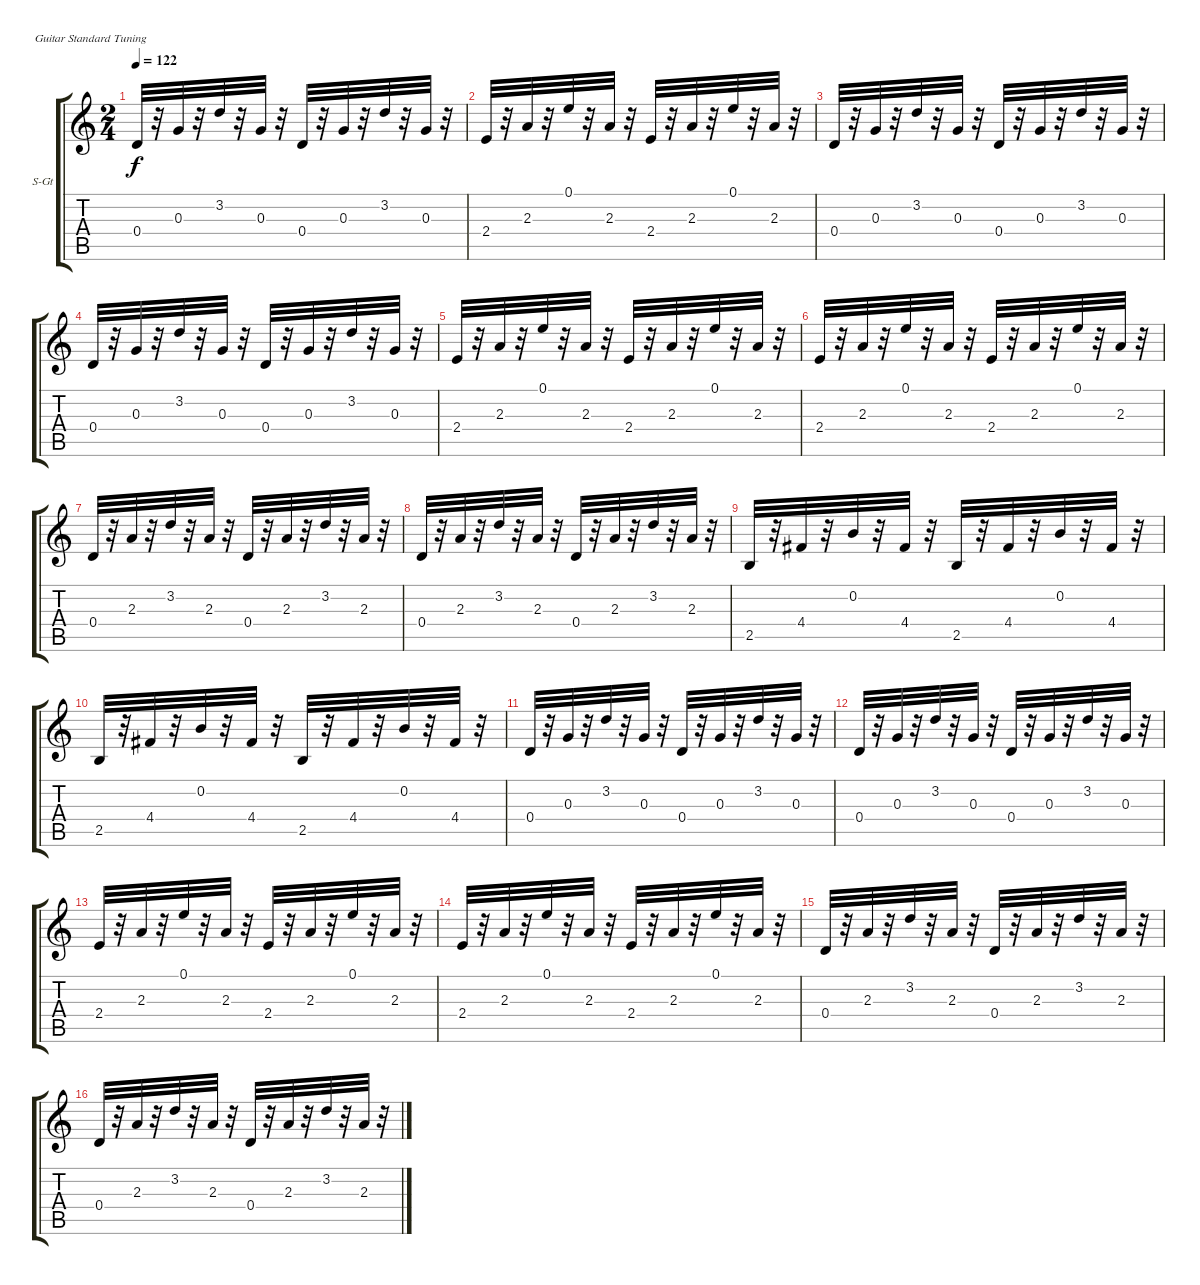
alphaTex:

\bracketExtendMode groupsimilarinstruments
\firstSystemTrackNameOrientation horizontal
\otherSystemsTrackNameOrientation horizontal
\track ("Синтезатор" "S-Gt") {instrument lead8bassandlead}
\staff {score tabs}
\tuning (E4 B3 G3 D3 A2 E2)
\displaytranspose 12
\ts (2 4)
\tempo 122
\clef g2
\ks c
0.4.32{dy f} r.32 0.3.32 r.32 3.2.32 r.32 0.3.32 r.32 0.4.32 r.32 0.3.32 r.32 3.2.32 r.32 0.3.32 r.32 |
2.4.32 r.32 2.3.32 r.32 0.1.32 r.32 2.3.32 r.32 2.4.32 r.32 2.3.32 r.32 0.1.32 r.32 2.3.32 r.32 |
0.4.32 r.32 0.3.32 r.32 3.2.32 r.32 0.3.32 r.32 0.4.32 r.32 0.3.32 r.32 3.2.32 r.32 0.3.32 r.32 |
0.4.32 r.32 0.3.32 r.32 3.2.32 r.32 0.3.32 r.32 0.4.32 r.32 0.3.32 r.32 3.2.32 r.32 0.3.32 r.32 |
2.4.32 r.32 2.3.32 r.32 0.1.32 r.32 2.3.32 r.32 2.4.32 r.32 2.3.32 r.32 0.1.32 r.32 2.3.32 r.32 |
2.4.32 r.32 2.3.32 r.32 0.1.32 r.32 2.3.32 r.32 2.4.32 r.32 2.3.32 r.32 0.1.32 r.32 2.3.32 r.32 |
0.4.32 r.32 2.3.32 r.32 3.2.32 r.32 2.3.32 r.32 0.4.32 r.32 2.3.32 r.32 3.2.32 r.32 2.3.32 r.32 |
0.4.32 r.32 2.3.32 r.32 3.2.32 r.32 2.3.32 r.32 0.4.32 r.32 2.3.32 r.32 3.2.32 r.32 2.3.32 r.32 |
2.5.32 r.32 4.4.32 r.32 0.2.32 r.32 4.4.32 r.32 2.5.32 r.32 4.4.32 r.32 0.2.32 r.32 4.4.32 r.32 |
2.5.32 r.32 4.4.32 r.32 0.2.32 r.32 4.4.32 r.32 2.5.32 r.32 4.4.32 r.32 0.2.32 r.32 4.4.32 r.32 |
0.4.32 r.32 0.3.32 r.32 3.2.32 r.32 0.3.32 r.32 0.4.32 r.32 0.3.32 r.32 3.2.32 r.32 0.3.32 r.32 |
0.4.32 r.32 0.3.32 r.32 3.2.32 r.32 0.3.32 r.32 0.4.32 r.32 0.3.32 r.32 3.2.32 r.32 0.3.32 r.32 |
2.4.32 r.32 2.3.32 r.32 0.1.32 r.32 2.3.32 r.32 2.4.32 r.32 2.3.32 r.32 0.1.32 r.32 2.3.32 r.32 |
2.4.32 r.32 2.3.32 r.32 0.1.32 r.32 2.3.32 r.32 2.4.32 r.32 2.3.32 r.32 0.1.32 r.32 2.3.32 r.32 |
0.4.32 r.32 2.3.32 r.32 3.2.32 r.32 2.3.32 r.32 0.4.32 r.32 2.3.32 r.32 3.2.32 r.32 2.3.32 r.32 |
0.4.32 r.32 2.3.32 r.32 3.2.32 r.32 2.3.32 r.32 0.4.32 r.32 2.3.32 r.32 3.2.32 r.32 2.3.32 r.32
